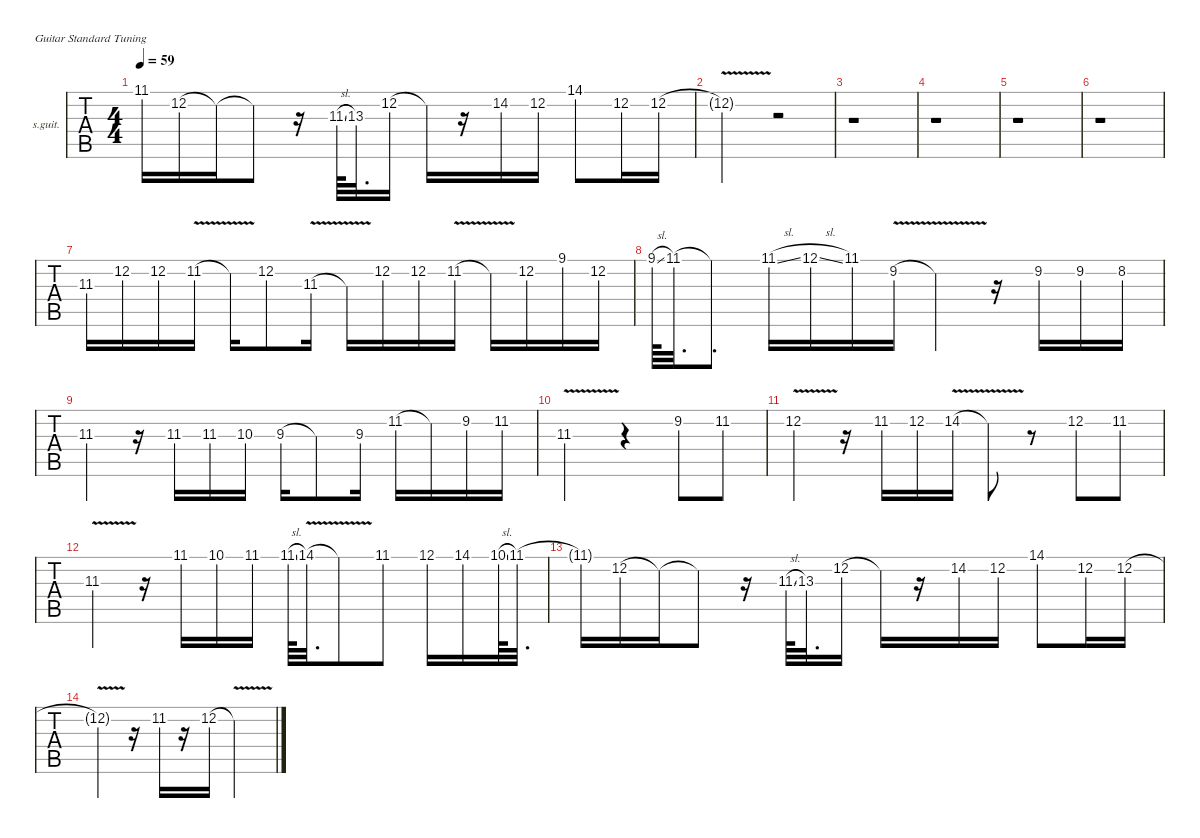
\hideDynamics
\bracketExtendMode nobrackets
\firstSystemTrackNameOrientation horizontal
\track ("档捻坷墨 夸矫唱府" "s.guit.") {instrument acousticguitarsteel}
\staff {tabs}
\tuning (E4 B3 G3 D3 A2 E2)
\ts (4 4)
\tempo 59
\clef g2
\ks c
11.1{t acc #}.16{dy f beam Down} 12.2.16{beam Down} 12.2{t}.16{beam Down} 12.2{t}.8{beam Down} r.16{beam Down} 11.3{sl acc #}.64{beam Down} 13.3{acc #}.32{d beam Down} 12.2.16{beam Down} 12.2{t}.16{beam Down} r.16{beam Down} 14.2{acc #}.16{beam Down} 12.2.16{beam Down} 14.1{acc #}.8{beam Down} 12.2.16{beam Down} 12.2.16{beam Down} |
12.2{v t}.2{beam Down} r.2{beam Down} |
r.1{beam Down} |
r.1{beam Down} |
r.1{beam Down} |
r.1{beam Down} |
11.3{acc #}.16{beam Down} 12.2.16{beam Down} 12.2.16{beam Down} 11.2{v acc #}.16{beam Down} 11.2{v t acc #}.16{beam Down} 12.2.8{beam Down} 11.3{v acc #}.16{beam Down} 11.3{v t acc #}.16{beam Down} 12.2.16{beam Down} 12.2.16{beam Down} 11.2{v acc #}.16{beam Down} 11.2{v t acc #}.16{beam Down} 12.2.16{beam Down} 9.1{acc #}.16{beam Down} 12.2.16{beam Down} |
9.1{sl acc #}.64{beam Down} 11.1{acc #}.32{d beam Down} 11.1{t acc #}.8{d beam Down} 11.1{sl acc #}.16{beam Down} 12.1{sl}.16{beam Down} 11.1{acc #}.16{beam Down} 9.2{v acc #}.16{beam Down} 9.2{v t acc #}.4{beam Down} r.16{beam Down} 9.2{acc #}.16{beam Down} 9.2{acc #}.16{beam Down} 8.2.16{beam Down} |
11.3{acc #}.4{beam Down} r.16{beam Down} 11.3{acc #}.16{beam Down} 11.3{acc #}.16{beam Down} 10.3.16{beam Down} 9.3.16{beam Down} 9.3{t}.8{beam Down} 9.3.16{beam Down} 11.2{acc #}.16{beam Down} 11.2{t acc #}.16{beam Down} 9.2{acc #}.16{beam Down} 11.2{acc #}.16{beam Down} |
11.3{v acc #}.2{beam Down} r.4{beam Down} 9.2{acc #}.8{beam Down} 11.2{acc #}.8{beam Down} |
12.2{v}.4{beam Down} r.16{beam Down} 11.2{acc #}.16{beam Down} 12.2.16{beam Down} 14.2{v acc #}.16{beam Down} 14.2{v t acc #}.8{beam Down} r.8{beam Down} 12.2.8{beam Down} 11.2{acc #}.8{beam Down} |
11.3{v acc #}.4{beam Down} r.16{beam Down} 11.1{acc #}.16{beam Down} 10.1.16{beam Down} 11.1{acc #}.16{beam Down} 11.1{sl acc #}.64{beam Down} 14.1{v acc #}.32{d beam Down} 14.1{v t acc #}.8{beam Down} 11.1{acc #}.8{beam Down} 12.1.16{beam Down} 14.1{acc #}.16{beam Down} 10.1{sl}.64{beam Down} 11.1{acc #}.32{d beam Down} |
11.1{t acc #}.16{beam Down} 12.2.16{beam Down} 12.2{t}.16{beam Down} 12.2{t}.8{beam Down} r.16{beam Down} 11.3{sl acc #}.64{beam Down} 13.3{acc #}.32{d beam Down} 12.2.16{beam Down} 12.2{t}.16{beam Down} r.16{beam Down} 14.2{acc #}.16{beam Down} 12.2.16{beam Down} 14.1{acc #}.8{beam Down} 12.2.16{beam Down} 12.2.16{beam Down} |
12.2{v t}.4{beam Down} r.16{beam Down} 11.2{acc #}.16{beam Down} r.16{beam Down} 12.2.16{beam Down} 12.2{v t}.2{beam Down}
